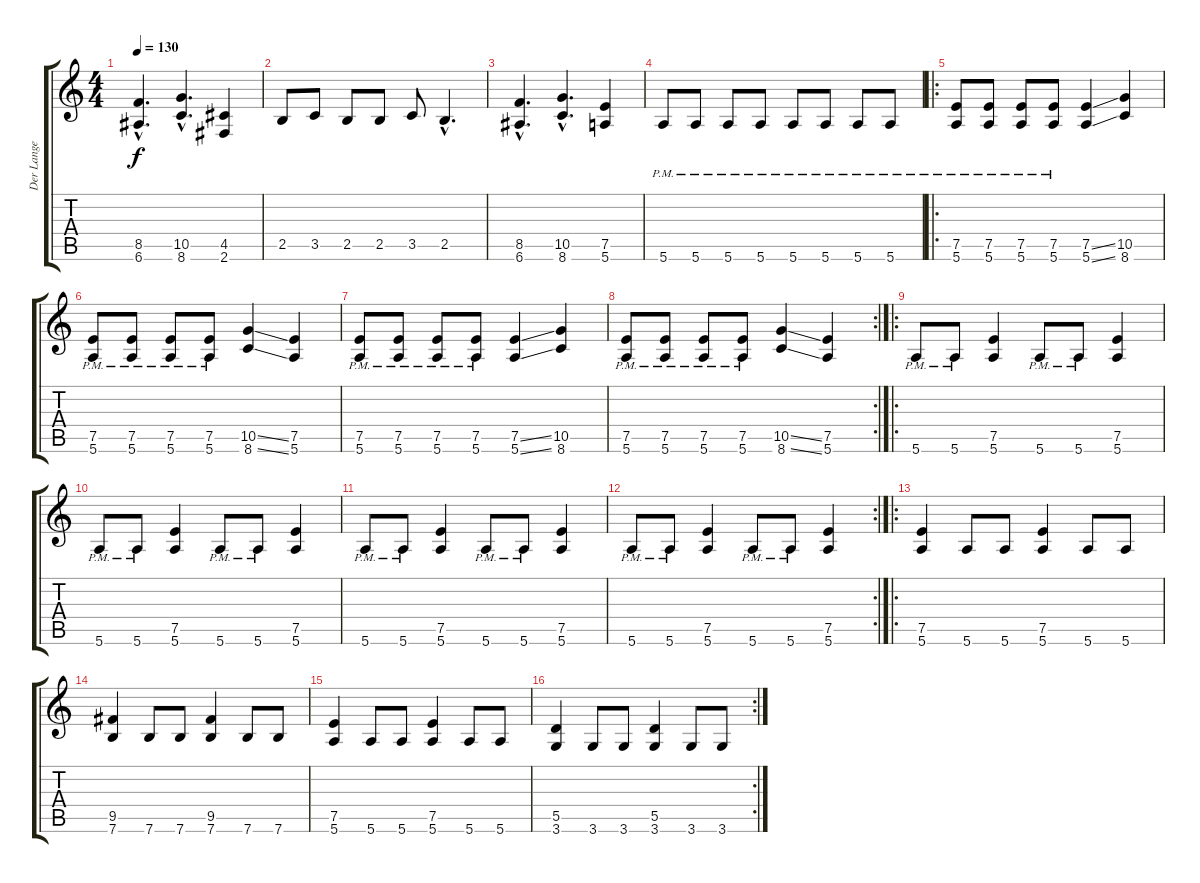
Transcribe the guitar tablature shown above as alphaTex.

\track ("Der Lange" "Der Lange") {instrument distortionguitar}
\staff {score tabs}
\tuning (E4 B3 G3 D3 A2 E2) {hide}
\ts (4 4)
\tempo 130
\clef g2
\ks c
(8.5{hac} 6.6{hac}).4{d dy f} (10.5{hac} 8.6{hac}).4{d} (4.5 2.6).4 |
2.5.8 3.5.8 2.5.8 2.5.8 3.5.8 2.5{hac}.4{d} |
(8.5{hac} 6.6{hac}).4{d} (10.5{hac} 8.6{hac}).4{d} (7.5 5.6).4 |
5.6{pm}.8 5.6{pm}.8 5.6{pm}.8 5.6{pm}.8 5.6{pm}.8 5.6{pm}.8 5.6{pm}.8 5.6{pm}.8 |
\ro
(7.5{pm} 5.6{pm}).8 (7.5{pm} 5.6{pm}).8 (7.5{pm} 5.6{pm}).8 (7.5{pm} 5.6{pm}).8 (7.5{ss} 5.6{ss}).4 (10.5 8.6).4 |
(7.5{pm} 5.6{pm}).8 (7.5{pm} 5.6{pm}).8 (7.5{pm} 5.6{pm}).8 (7.5{pm} 5.6{pm}).8 (10.5{ss} 8.6{ss}).4 (7.5 5.6).4 |
(7.5{pm} 5.6{pm}).8 (7.5{pm} 5.6{pm}).8 (7.5{pm} 5.6{pm}).8 (7.5{pm} 5.6{pm}).8 (7.5{ss} 5.6{ss}).4 (10.5 8.6).4 |
\rc 2
(7.5{pm} 5.6{pm}).8 (7.5{pm} 5.6{pm}).8 (7.5{pm} 5.6{pm}).8 (7.5{pm} 5.6{pm}).8 (10.5{ss} 8.6{ss}).4 (7.5 5.6).4 |
\ro
5.6{pm}.8{volume 8} 5.6{pm}.8 (7.5 5.6).4 5.6{pm}.8 5.6{pm}.8 (7.5 5.6).4 |
5.6{pm}.8 5.6{pm}.8 (7.5 5.6).4 5.6{pm}.8 5.6{pm}.8 (7.5 5.6).4 |
5.6{pm}.8 5.6{pm}.8 (7.5 5.6).4 5.6{pm}.8 5.6{pm}.8 (7.5 5.6).4 |
\rc 2
5.6{pm}.8 5.6{pm}.8 (7.5 5.6).4 5.6{pm}.8 5.6{pm}.8 (7.5 5.6).4 |
\ro
(7.5 5.6).4{volume 11} 5.6.8 5.6.8 (7.5 5.6).4 5.6.8 5.6.8 |
(9.5 7.6).4 7.6.8 7.6.8 (9.5 7.6).4 7.6.8 7.6.8 |
(7.5 5.6).4{volume 11} 5.6.8 5.6.8 (7.5 5.6).4 5.6.8 5.6.8 |
\rc 2
(5.5 3.6).4{volume 11} 3.6.8 3.6.8 (5.5 3.6).4 3.6.8 3.6.8
